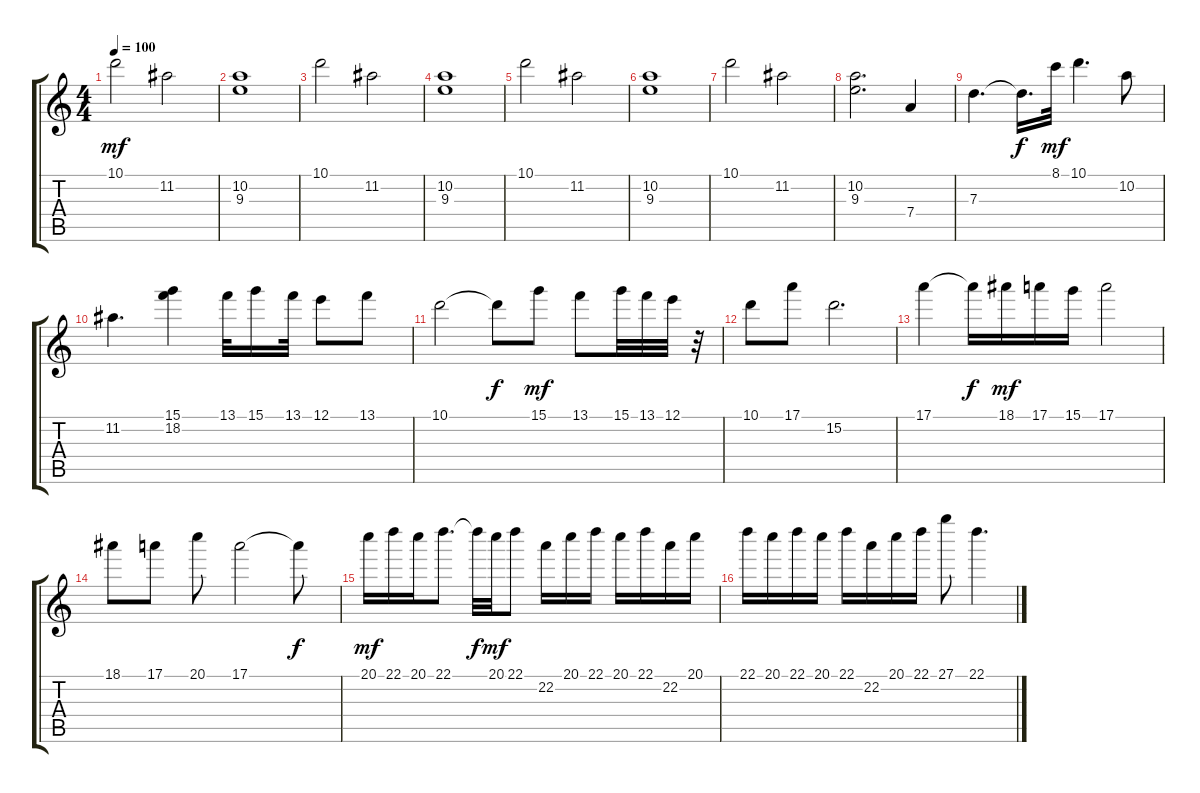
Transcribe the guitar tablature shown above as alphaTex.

\track "" {instrument overdrivenguitar}
\staff {score tabs}
\tuning (E4 B3 G3 D3 A2 E2) {hide}
\ts (4 4)
\tempo 100
\clef g2
\ks c
10.1.2{dy mf} 11.2.2 |
(10.2 9.3).1 |
10.1.2 11.2.2 |
(10.2 9.3).1 |
10.1.2 11.2.2 |
(10.2 9.3).1 |
10.1.2 11.2.2 |
(10.2 9.3).2{d} 7.4.4 |
7.3.4{d} 7.3{t}.16{d dy f} 8.1.32{dy mf} 10.1.4{d} 10.2.8 |
11.2.4{d} (15.1 18.2).4 13.1.32 15.1.16 13.1.32 12.1.8 13.1.8 |
10.1.2 10.1{t}.8{dy f} 15.1.8{dy mf} 13.1.8 15.1.32 13.1.32 12.1.32 r.32 |
10.1.8 17.1.8 15.2.2{d} |
17.1.4 17.1{t}.16{dy f} 18.1.16{dy mf} 17.1.16 15.1.16 17.1.2 |
18.1.8 17.1.8 20.1.8 17.1.2 17.1{t}.8{dy f} |
20.1.16{dy mf} 22.1.16 20.1.16 22.1.8{d} 22.1{t}.32{dy f} 20.1.32{dy mf} 22.1.8 22.2.16 20.1.16 22.1.16 20.1.16 22.1.16 22.2.16 20.1.16 |
22.1.16 20.1.16 22.1.16 20.1.16 22.1.16 22.2.16 20.1.16 22.1.16 27.1.8 22.1.4{d}
